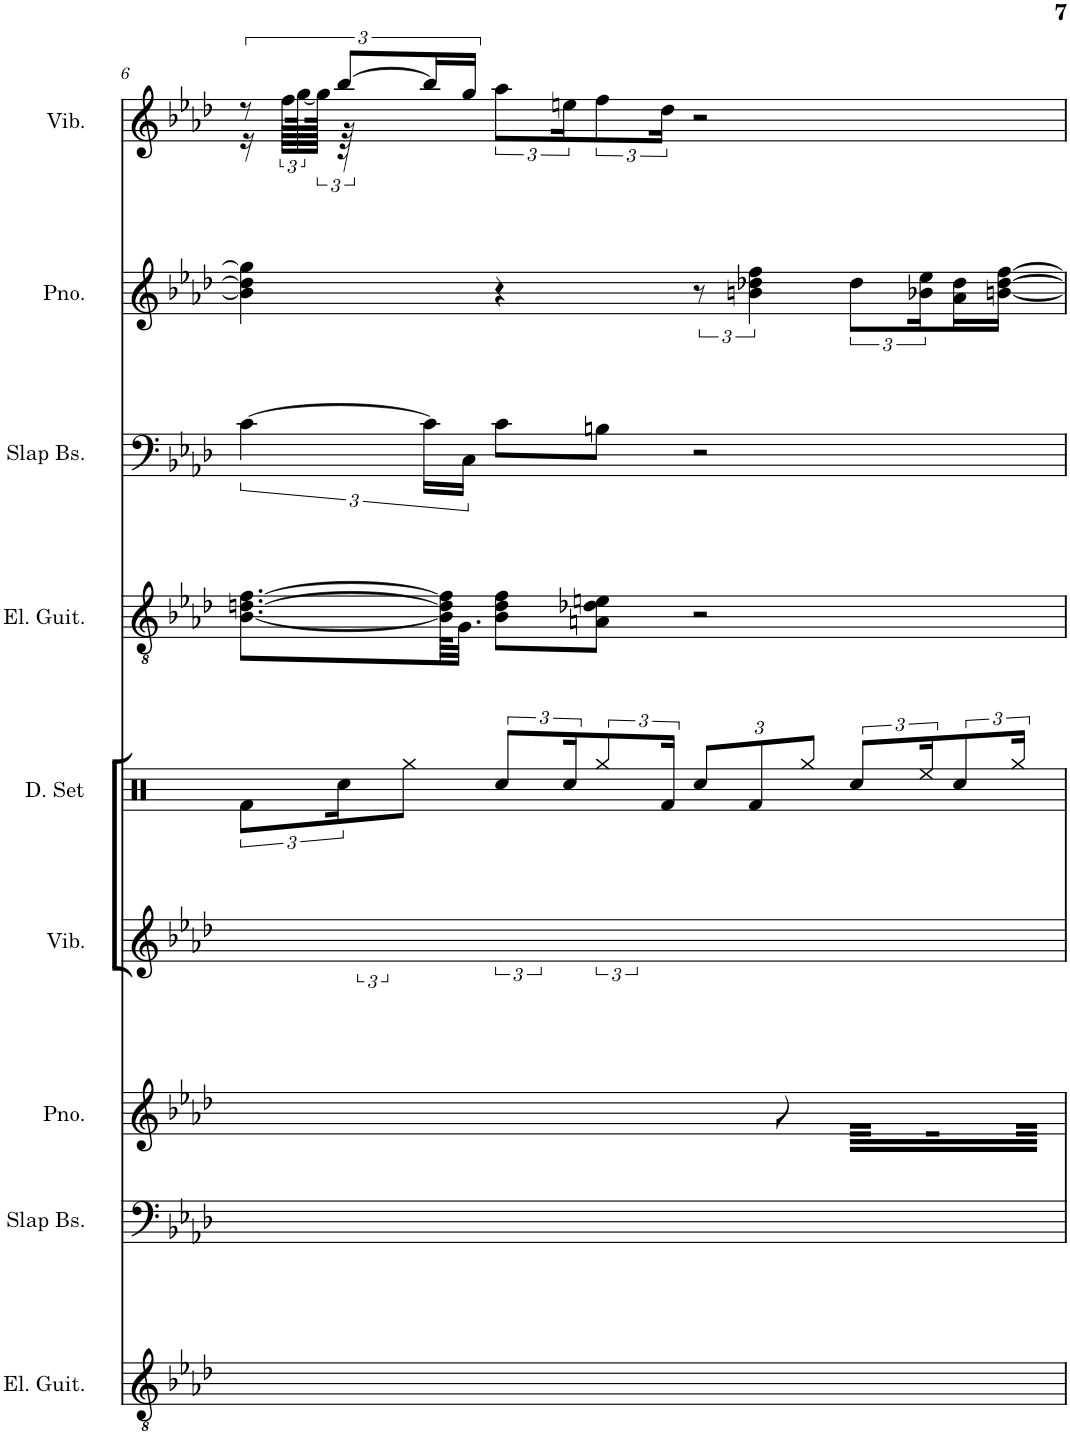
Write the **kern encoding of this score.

**kern	**kern	**kern	**kern	**kern	**kern	**kern	**kern
*part8	*part7	*part6	*part5	*part4	*part3	*part2	*part1
*staff8	*staff7	*staff6	*staff5	*staff4	*staff3	*staff2	*staff1
*I"Electric Guitar	*I"Slap Bass	*I"Grand Piano	*I"Vibraphone	*I"Electric Guitar	*I"Slap Bass	*I"Grand Piano	*I"Vibraphone
*I'El. Guit.	*I'Slap Bs.	*I'Pno.	*I'Vib.	*I'El. Guit.	*I'Slap Bs.	*I'Pno.	*I'Vib.
!!LO:PB:g=z
*clefGv2	*clefF4	*clefG2	*clefG2	*clefGv2	*clefF4	*clefG2	*clefG2
*	*Trd7c12	*	*	*	*Trd7c12	*	*
*k[b-e-a-d-]	*k[b-e-a-d-]	*k[b-e-a-d-]	*k[b-e-a-d-]	*k[b-e-a-d-]	*k[b-e-a-d-]	*k[b-e-a-d-]	*k[b-e-a-d-]
*M4/4	*M4/4	*M4/4	*M4/4	*M4/4	*M4/4	*M4/4	*M4/4
=6	=6	=6	=6	=6	=6	=6	=6
*	*	*	*	*	*	*	*^
4B- 4f	4c	4gg-]	16ryy	[8.B-\ [8.dn\ [8.f\L	[6c\	4b\] 4dd\] 4gg-\]	12r	16r
.	.	.	32ryy	.	.	.	.	96ff\LLLL
.	.	.	.	.	.	.	.	[192gg\L
.	.	.	.	.	.	.	.	192gg\JJJJJ]
.	.	.	.	.	.	.	[12bb-/L	96r
.	.	.	96ryy	.	.	.	.	2ryy
.	.	.	96ffLLLL	.	.	.	.	.
.	.	.	96ggJJJ	.	.	.	.	.
.	.	.	8bb-J	.	.	.	.	.
.	.	.	.	.	24c\LL]	.	24bb-/L]	.
.	.	.	.	64B-\] 64d\] 64f\]KLL	.	.	.	.
.	.	.	.	32.G\JJJ	.	.	.	.
.	.	.	.	.	24C\JJ	.	24gg/JJ	.
*Xbrackettup	*	*	*	*	*	*	*	*
40GLLL	24CKL	4ryy	24ggKL	8B-\ 8d\ 8f\L	8c\L	4r	12aa-\L	.
[40B-JJ	.	.	.	.	.	.	.	.
.	[12c	.	12aa-	.	.	.	.	.
10B-] 10f	.	.	.	.	.	.	.	.
.	.	.	.	.	.	.	24een\K	.
.	16cL]	.	24eenK	8An\ 8d-X\ 8en\J	8Bn\J	.	12ff\	.
[40AnKL	.	.	.	.	.	.	.	.
.	.	.	12ffJ	.	.	.	.	.
20.A] 20.enJJ	.	.	.	.	.	.	.	.
.	[16BnJJ	.	.	.	.	.	.	.
.	.	.	.	.	.	.	24dd-\Jk	.
2ryy	16B]	8ryy	4dd-'	2r	2r	12r	2r	.
.	16ryy	.	.	.	.	.	.	.
.	.	.	.	.	.	6bn\ 6dd-X\ 6ff\	.	.
.	.	.	.	.	.	.	.	4ryy
.	8ryy	[8ff	.	.	.	.	.	.
*	*	*Xbrackettup	*	*	*	*	*	*
.	4ryy	56ffLLLL]	4ryy	.	.	12dd-\L	.	.
.	.	[56dd-JJ	.	.	.	.	.	.
.	.	14dd-]	.	.	.	.	.	.
.	.	.	.	.	.	24b-X\ 24ee-\L	.	.
.	.	.	.	.	.	.	.	8ryy
.	.	28ee-K	.	.	.	.	.	.
.	.	.	.	.	.	16a-\ 16dd-\	.	.
.	.	[14dd-	.	.	.	.	.	.
.	.	.	.	.	.	[16bn\ [16dd-\ [16ff\JJ	.	.
.	.	56dd-LL]	.	.	.	.	.	.
.	.	.	.	.	.	.	.	32ryy
.	.	[56ffJJJJ	.	.	.	.	.	.
*	*	*	*	*	*	*	*v	*v
=	=	=	=	=	=	=	=
*-	*-	*-	*-	*-	*-	*-	*-
